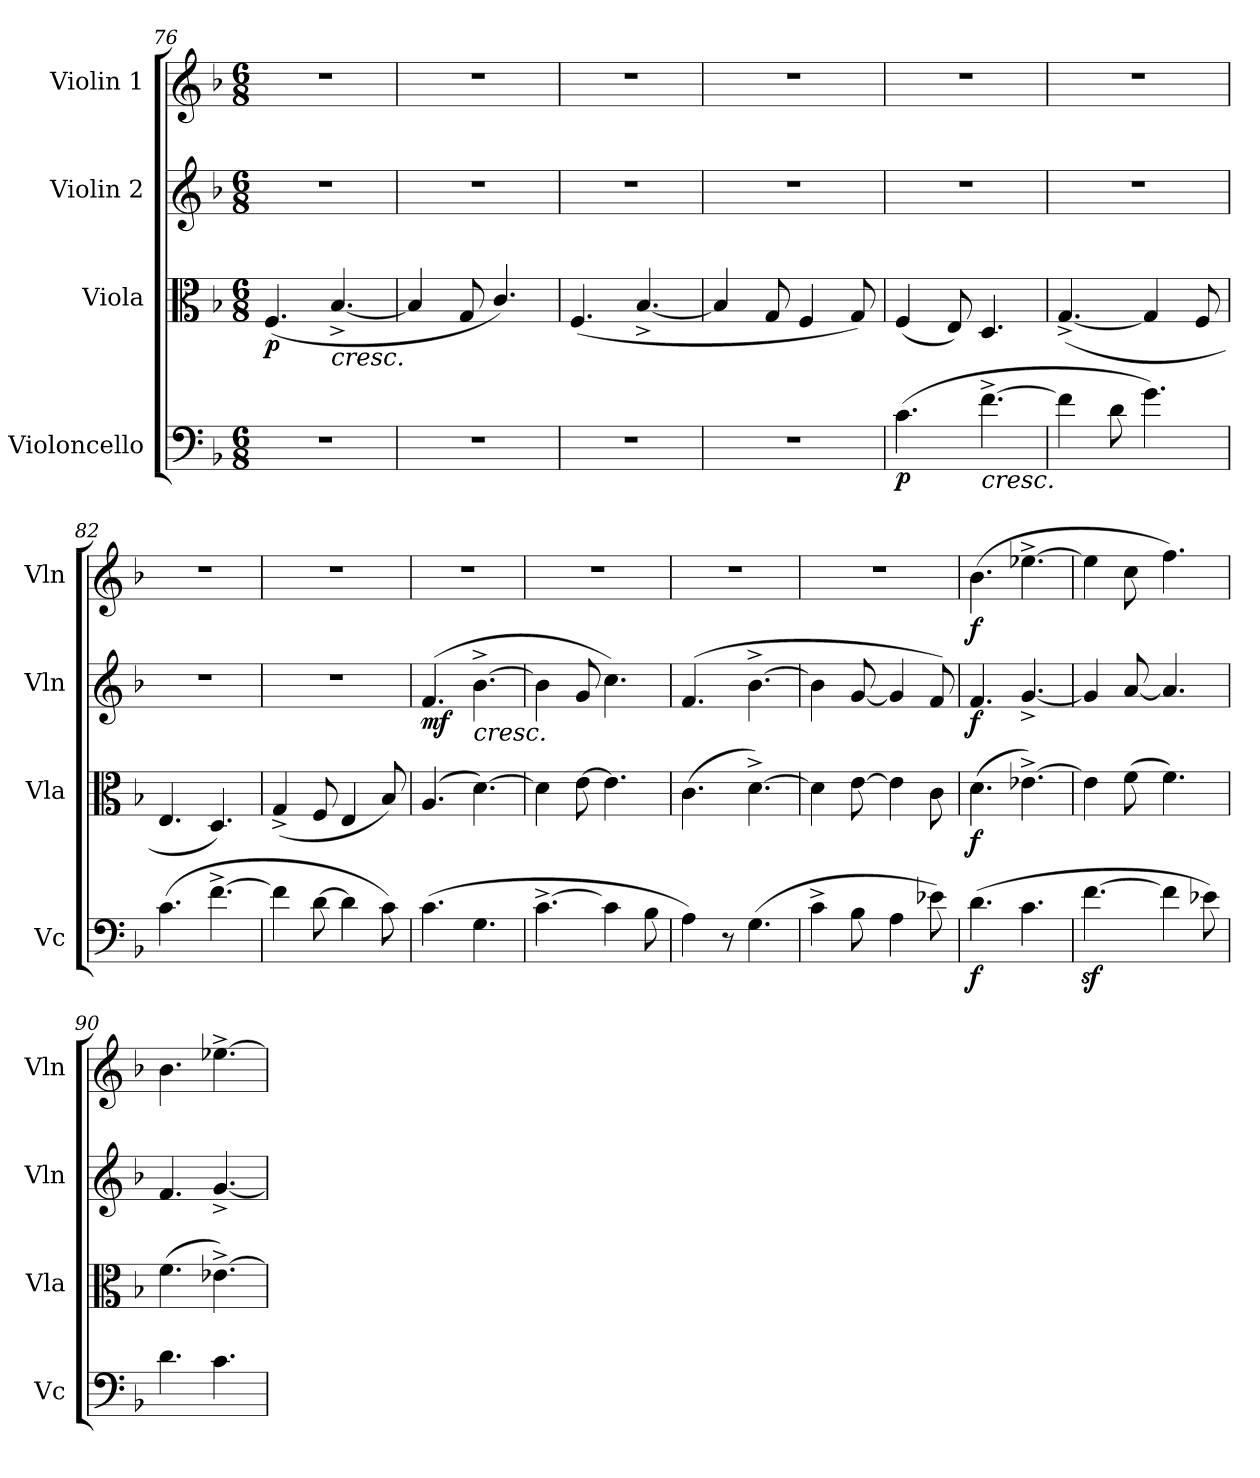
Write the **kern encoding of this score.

**kern	**dynam	**kern	**dynam	**kern	**dynam	**kern	**dynam
*part4	*part4	*part3	*part3	*part2	*part2	*part1	*part1
*staff4	*staff4	*staff3	*staff3	*staff2	*staff2	*staff1	*staff1
*I"Violoncello	*	*I"Viola	*	*I"Violin 2	*	*I"Violin 1	*
*I'Vc	*	*I'Vla	*	*I'Vln	*	*I'Vln	*
*clefF4	*	*clefC3	*	*clefG2	*	*clefG2	*
*k[b-]	*	*k[b-]	*	*k[b-]	*	*k[b-]	*
*M6/8	*	*M6/8	*	*M6/8	*	*M6/8	*
=76	=76	=76	=76	=76	=76	=76	=76
!	!	!	!LO:DY:b	!	!	!	!
2.r	.	(<4.F/	p	2.r	.	2.r	.
!	!	!LO:TX:b:i:t=cresc.	!	!	!	!	!
.	.	[4.B-^>/	.	.	.	.	.
=77	=77	=77	=77	=77	=77	=77	=77
2.r	.	4B-/]	.	2.r	.	2.r	.
.	.	8G/	.	.	.	.	.
.	.	4.c/)	.	.	.	.	.
=78	=78	=78	=78	=78	=78	=78	=78
2.r	.	(<4.F/	.	2.r	.	2.r	.
.	.	[4.B-^>/	.	.	.	.	.
=79	=79	=79	=79	=79	=79	=79	=79
2.r	.	4B-/]	.	2.r	.	2.r	.
.	.	8G/	.	.	.	.	.
.	.	4F/	.	.	.	.	.
.	.	8G/)	.	.	.	.	.
=80	=80	=80	=80	=80	=80	=80	=80
!	!LO:DY:b	!	!	!	!	!	!
(4.c\	p	(4F/	.	2.r	.	2.r	.
.	.	8E/)	.	.	.	.	.
!LO:TX:b:i:t=cresc.	!	!	!	!	!	!	!
[4.f^\	.	4.D/	.	.	.	.	.
=81	=81	=81	=81	=81	=81	=81	=81
4f\]	.	(<[4.G^>/	.	2.r	.	2.r	.
8d\	.	.	.	.	.	.	.
4.g\)	.	4G/]	.	.	.	.	.
.	.	8F/	.	.	.	.	.
=82	=82	=82	=82	=82	=82	=82	=82
(4.c\	.	4.E/	.	2.r	.	2.r	.
[4.f^\	.	4.D/)	.	.	.	.	.
=83	=83	=83	=83	=83	=83	=83	=83
4f\]	.	(4G^>/	.	2.r	.	2.r	.
[8d\	.	8F/	.	.	.	.	.
4d\]	.	4E/	.	.	.	.	.
8c\)	.	8B-/)	.	.	.	.	.
=84	=84	=84	=84	=84	=84	=84	=84
!	!	!	!	!	!LO:DY:b	!	!
(4.c\	.	(4.A/	.	(4.f/	mf	2.r	.
!	!	!	!	!LO:TX:b:i:t=cresc.	!	!	!
4.G\	.	[4.d\)	.	[4.b-^\	.	.	.
!!LO:PB:g=z
=85	=85	=85	=85	=85	=85	=85	=85
[4.c^\	.	4d\]	.	4b-\]	.	2.r	.
.	.	[8e\	.	8g/	.	.	.
4c\]	.	4.e\]	.	4.cc\)	.	.	.
8B-\	.	.	.	.	.	.	.
=86	=86	=86	=86	=86	=86	=86	=86
4A\)	.	(4.c\	.	(4.f/	.	2.r	.
8r	.	.	.	.	.	.	.
(4.G\	.	[4.d^\)	.	[4.b-^\	.	.	.
=87	=87	=87	=87	=87	=87	=87	=87
4c^\	.	4d\]	.	4b-\]	.	2.r	.
8B-\	.	[8e\	.	[8g/	.	.	.
4A\	.	4e\]	.	4g/]	.	.	.
8e-X\)	.	8c\	.	8f/)	.	.	.
=88	=88	=88	=88	=88	=88	=88	=88
!	!LO:DY:b	!	!LO:DY:b	!	!LO:DY:b	!	!LO:DY:b
(4.d\	f	(4.d\	f	4.f/	f	(4.b-\	f
4.c\	.	[4.e-X^\)	.	[4.g^>/	.	[4.ee-X^\	.
=89	=89	=89	=89	=89	=89	=89	=89
[4.fz<\	.	4e-\]	.	4g/]	.	4ee-\]	.
.	.	(8f\	.	[8a/	.	8cc\	.
4f\]	.	4.f\)	.	4.a/]	.	4.ff\)	.
8e-X\)	.	.	.	.	.	.	.
=90	=90	=90	=90	=90	=90	=90	=90
4.d\	.	(4.f\	.	4.f/	.	4.b-\	.
4.c\	.	[4.e-X^\)	.	[4.g^>/	.	[4.ee-X^\	.
=	=	=	=	=	=	=	=
*-	*-	*-	*-	*-	*-	*-	*-
